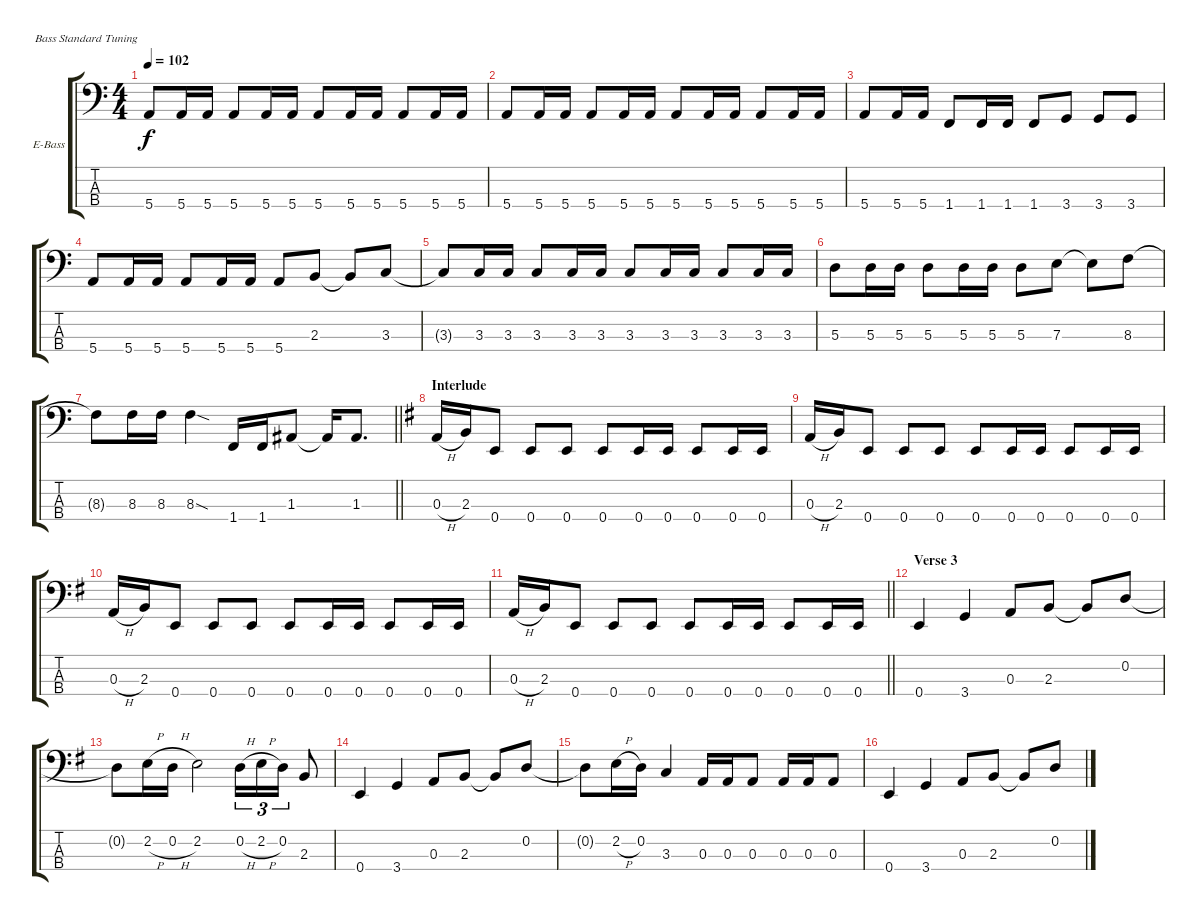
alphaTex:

\bracketExtendMode groupsimilarinstruments
\firstSystemTrackNameOrientation horizontal
\otherSystemsTrackNameOrientation horizontal
\track ("Bass" "E-Bass") {instrument electricbassfinger}
\staff {score tabs}
\tuning (G2 D2 A1 E1)
\ts (4 4)
\tempo 102
\clef f4
\ks c
5.4.8{dy f} 5.4.16 5.4.16 5.4.8 5.4.16 5.4.16 5.4.8 5.4.16 5.4.16 5.4.8 5.4.16 5.4.16 |
5.4.8 5.4.16 5.4.16 5.4.8 5.4.16 5.4.16 5.4.8 5.4.16 5.4.16 5.4.8 5.4.16 5.4.16 |
5.4.8 5.4.16 5.4.16 1.4.8 1.4.16 1.4.16 1.4.8 3.4.8 3.4.8 3.4.8 |
5.4.8 5.4.16 5.4.16 5.4.8 5.4.16 5.4.16 5.4.8 2.3.8 2.3{t}.8 3.3.8 |
3.3{t}.8 3.3.16 3.3.16 3.3.8 3.3.16 3.3.16 3.3.8 3.3.16 3.3.16 3.3.8 3.3.16 3.3.16 |
5.3.8 5.3.16 5.3.16 5.3.8 5.3.16 5.3.16 5.3.8 7.3.8 7.3{t}.8 8.3.8 |
\barLineRight lightlight
8.3{t}.8 8.3.16 8.3.16 8.3{sod}.4 1.4.16 1.4.16 1.3.8 1.3{t}.16 1.3.8{d} |
\section ("" "Interlude")
\ks g
0.3{h}.16 2.3.16 0.4.8 0.4.8 0.4.8 0.4.8 0.4.16 0.4.16 0.4.8 0.4.16 0.4.16 |
0.3{h}.16 2.3.16 0.4.8 0.4.8 0.4.8 0.4.8 0.4.16 0.4.16 0.4.8 0.4.16 0.4.16 |
0.3{h}.16 2.3.16 0.4.8 0.4.8 0.4.8 0.4.8 0.4.16 0.4.16 0.4.8 0.4.16 0.4.16 |
\barLineRight lightlight
0.3{h}.16 2.3.16 0.4.8 0.4.8 0.4.8 0.4.8 0.4.16 0.4.16 0.4.8 0.4.16 0.4.16 |
\section ("" "Verse 3")
0.4.4 3.4.4 0.3.8 2.3.8 2.3{t}.8 0.2.8 |
0.2{t}.8 2.2{h}.16 0.2{h}.16 2.2.2 0.2{h}.16{tu (3 2)} 2.2{h}.16{tu (3 2)} 0.2.16{tu (3 2)} 2.3.8 |
0.4.4 3.4.4 0.3.8 2.3.8 2.3{t}.8 0.2.8 |
0.2{t}.8 2.2{h}.16 0.2.16 3.3.4 0.3.16 0.3.16 0.3.8 0.3.16 0.3.16 0.3.8 |
0.4.4 3.4.4 0.3.8 2.3.8 2.3{t}.8 0.2.8
